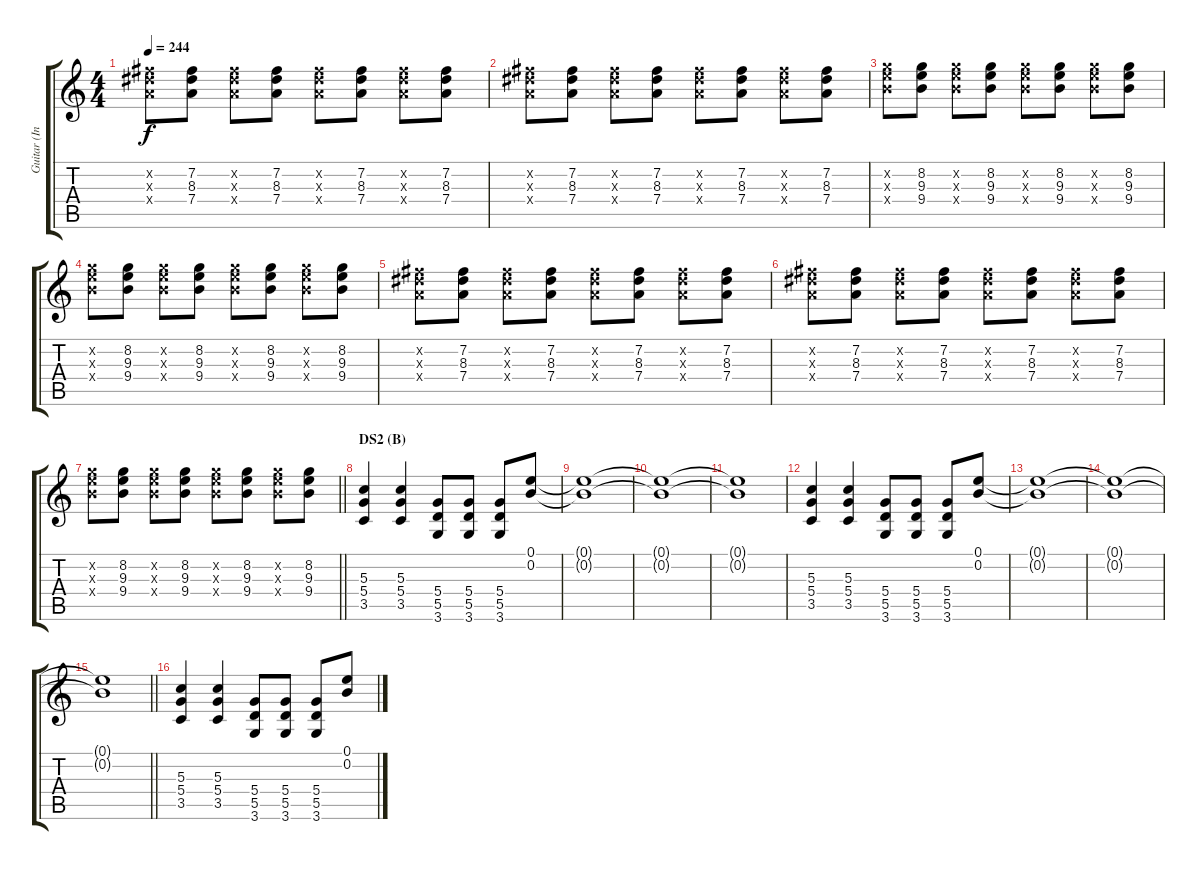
\track ("Guitar (Inoran)" "Guitar (In") {instrument overdrivenguitar}
\staff {score tabs}
\tuning (E4 B3 G3 D3 A2 E2) {hide}
\ts (4 4)
\tempo 244
\clef g2
\ks c
(7.2{x} 8.3{x} 7.4{x}).8{dy f} (7.2 8.3 7.4).8 (7.2{x} 8.3{x} 7.4{x}).8 (7.2 8.3 7.4).8 (7.2{x} 8.3{x} 7.4{x}).8 (7.2 8.3 7.4).8 (7.2{x} 8.3{x} 7.4{x}).8 (7.2 8.3 7.4).8 |
(7.2{x} 8.3{x} 7.4{x}).8 (7.2 8.3 7.4).8 (7.2{x} 8.3{x} 7.4{x}).8 (7.2 8.3 7.4).8 (7.2{x} 8.3{x} 7.4{x}).8 (7.2 8.3 7.4).8 (7.2{x} 8.3{x} 7.4{x}).8 (7.2 8.3 7.4).8 |
(8.2{x} 9.3{x} 9.4{x}).8 (8.2 9.3 9.4).8 (8.2{x} 9.3{x} 9.4{x}).8 (8.2 9.3 9.4).8 (8.2{x} 9.3{x} 9.4{x}).8 (8.2 9.3 9.4).8 (8.2{x} 9.3{x} 9.4{x}).8 (8.2 9.3 9.4).8 |
(8.2{x} 9.3{x} 9.4{x}).8 (8.2 9.3 9.4).8 (8.2{x} 9.3{x} 9.4{x}).8 (8.2 9.3 9.4).8 (8.2{x} 9.3{x} 9.4{x}).8 (8.2 9.3 9.4).8 (8.2{x} 9.3{x} 9.4{x}).8 (8.2 9.3 9.4).8 |
(7.2{x} 8.3{x} 7.4{x}).8 (7.2 8.3 7.4).8 (7.2{x} 8.3{x} 7.4{x}).8 (7.2 8.3 7.4).8 (7.2{x} 8.3{x} 7.4{x}).8 (7.2 8.3 7.4).8 (7.2{x} 8.3{x} 7.4{x}).8 (7.2 8.3 7.4).8 |
(7.2{x} 8.3{x} 7.4{x}).8 (7.2 8.3 7.4).8 (7.2{x} 8.3{x} 7.4{x}).8 (7.2 8.3 7.4).8 (7.2{x} 8.3{x} 7.4{x}).8 (7.2 8.3 7.4).8 (7.2{x} 8.3{x} 7.4{x}).8 (7.2 8.3 7.4).8 |
\barLineRight lightlight
(8.2{x} 9.3{x} 9.4{x}).8 (8.2 9.3 9.4).8 (8.2{x} 9.3{x} 9.4{x}).8 (8.2 9.3 9.4).8 (8.2{x} 9.3{x} 9.4{x}).8 (8.2 9.3 9.4).8 (8.2{x} 9.3{x} 9.4{x}).8 (8.2 9.3 9.4).8 |
\section ("" "DS2 (B)")
(5.3 5.4 3.5).4 (5.3 5.4 3.5).4 (5.4 5.5 3.6).8 (5.4 5.5 3.6).8 (5.4 5.5 3.6).8 (0.1 0.2).8 |
(0.1{t} 0.2{t}).1 |
(0.1{t} 0.2{t}).1 |
(0.1{t} 0.2{t}).1 |
(5.3 5.4 3.5).4 (5.3 5.4 3.5).4 (5.4 5.5 3.6).8 (5.4 5.5 3.6).8 (5.4 5.5 3.6).8 (0.1 0.2).8 |
(0.1{t} 0.2{t}).1 |
(0.1{t} 0.2{t}).1 |
\barLineRight lightlight
(0.1{t} 0.2{t}).1 |
(5.3 5.4 3.5).4 (5.3 5.4 3.5).4 (5.4 5.5 3.6).8 (5.4 5.5 3.6).8 (5.4 5.5 3.6).8 (0.1 0.2).8
